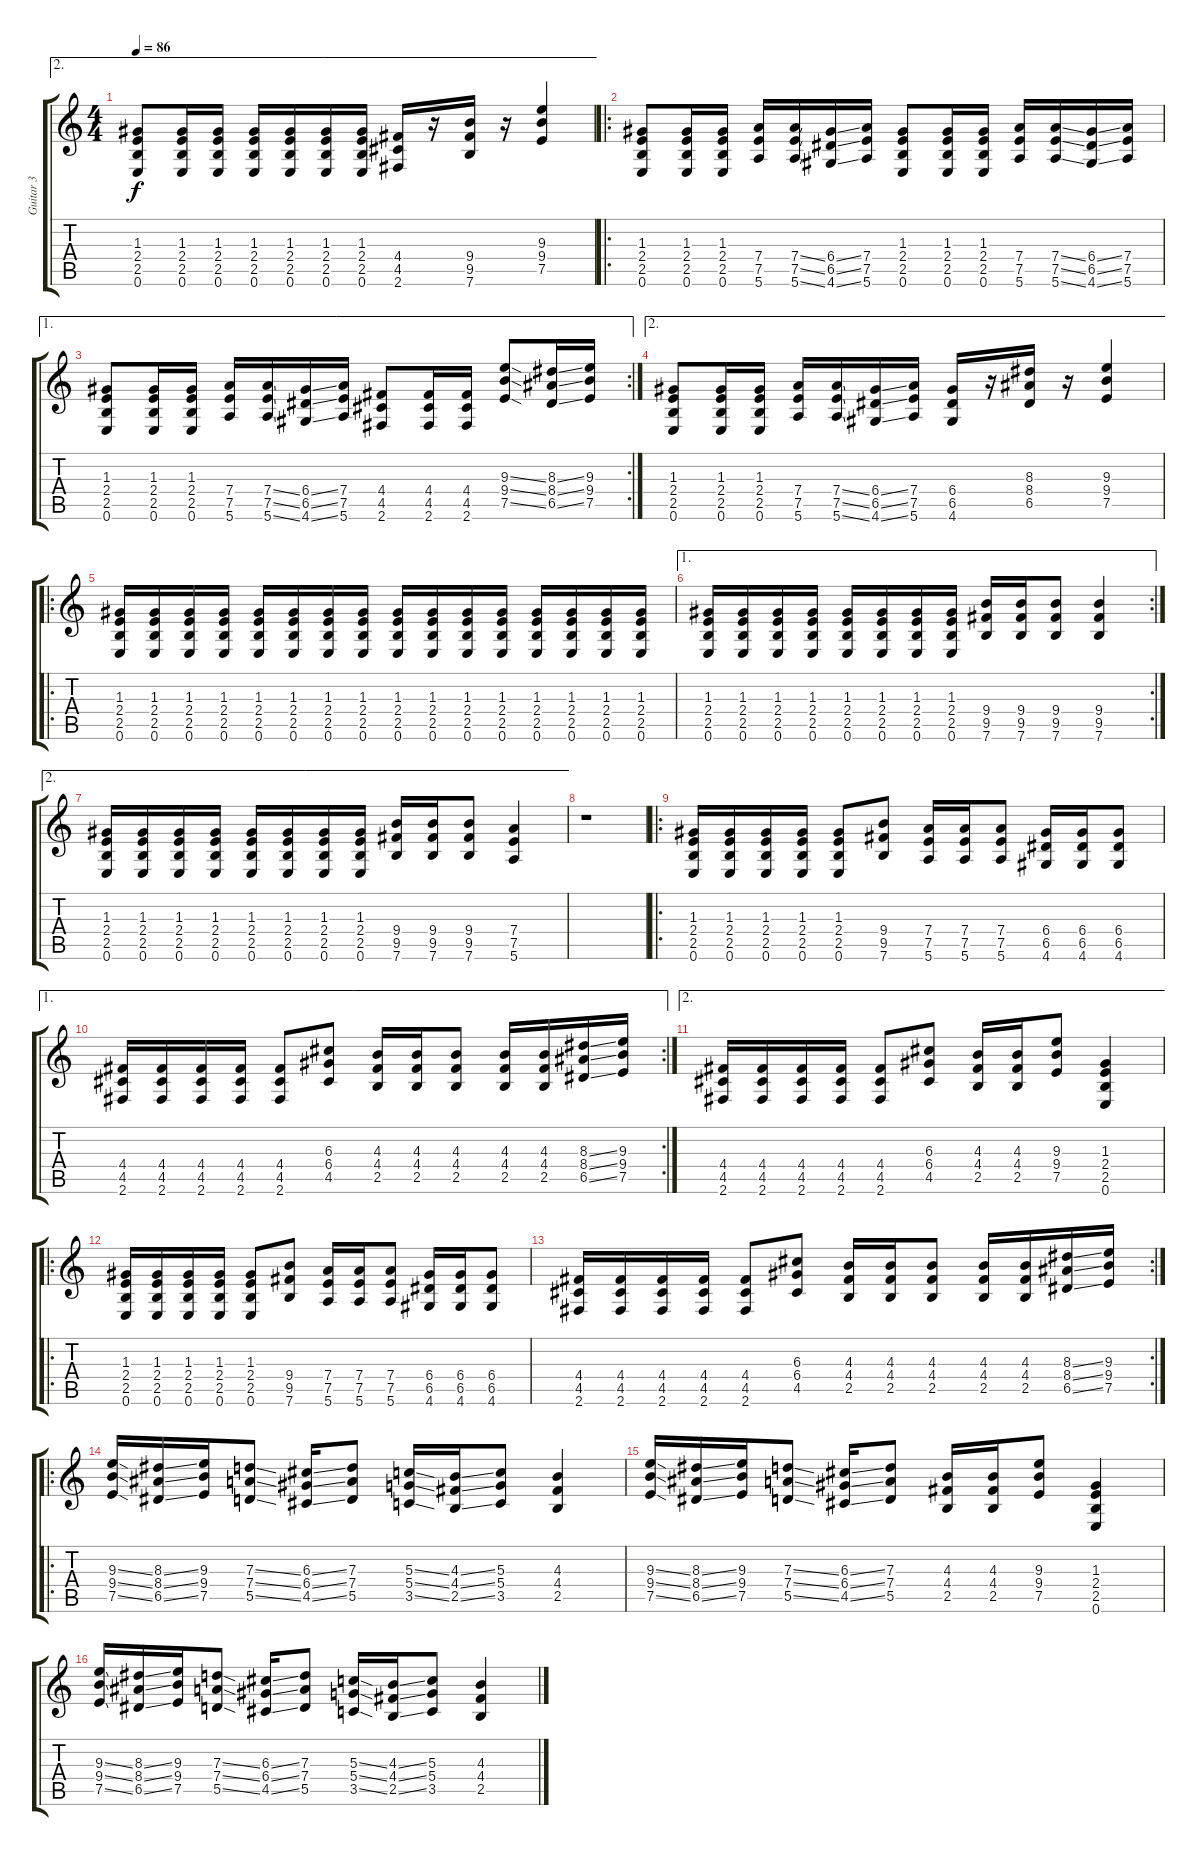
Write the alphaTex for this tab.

\track ("Guitar 3" "Guitar 3") {instrument distortionguitar}
\staff {score tabs}
\tuning (E4 B3 G3 D3 A2 E2) {hide}
\ae 2
\ts (4 4)
\tempo 86
\clef g2
\ks c
(1.3 2.4 2.5 0.6).8{dy f} (1.3 2.4 2.5 0.6).16 (1.3 2.4 2.5 0.6).16 (1.3 2.4 2.5 0.6).16 (1.3 2.4 2.5 0.6).16 (1.3 2.4 2.5 0.6).16 (1.3 2.4 2.5 0.6).16 (4.4 4.5 2.6).16 r.16 (9.4 9.5 7.6).16 r.16 (9.3 9.4 7.5).4 |
\ro
(1.3 2.4 2.5 0.6).8 (1.3 2.4 2.5 0.6).16 (1.3 2.4 2.5 0.6).16 (7.4 7.5 5.6).16 (7.4{ss} 7.5{ss} 5.6{ss}).16 (6.4{ss} 6.5{ss} 4.6{ss}).16 (7.4 7.5 5.6).16 (1.3 2.4 2.5 0.6).8 (1.3 2.4 2.5 0.6).16 (1.3 2.4 2.5 0.6).16 (7.4 7.5 5.6).16 (7.4{ss} 7.5{ss} 5.6{ss}).16 (6.4{ss} 6.5{ss} 4.6{ss}).16 (7.4 7.5 5.6).16 |
\ae 1
\rc 2
(1.3 2.4 2.5 0.6).8 (1.3 2.4 2.5 0.6).16 (1.3 2.4 2.5 0.6).16 (7.4 7.5 5.6).16 (7.4{ss} 7.5{ss} 5.6{ss}).16 (6.4{ss} 6.5{ss} 4.6{ss}).16 (7.4 7.5 5.6).16 (4.4 4.5 2.6).8 (4.4 4.5 2.6).16 (4.4 4.5 2.6).16 (9.3{ss} 9.4{ss} 7.5{ss}).8 (8.3{ss} 8.4{ss} 6.5{ss}).16 (9.3 9.4 7.5).16 |
\ae 2
(1.3 2.4 2.5 0.6).8 (1.3 2.4 2.5 0.6).16 (1.3 2.4 2.5 0.6).16 (7.4 7.5 5.6).16 (7.4{ss} 7.5{ss} 5.6{ss}).16 (6.4{ss} 6.5{ss} 4.6{ss}).16 (7.4 7.5 5.6).16 (6.4 6.5 4.6).16 r.16 (8.3 8.4 6.5).16 r.16 (9.3 9.4 7.5).4 |
\ro
(1.3 2.4 2.5 0.6).16 (1.3 2.4 2.5 0.6).16 (1.3 2.4 2.5 0.6).16 (1.3 2.4 2.5 0.6).16 (1.3 2.4 2.5 0.6).16 (1.3 2.4 2.5 0.6).16 (1.3 2.4 2.5 0.6).16 (1.3 2.4 2.5 0.6).16 (1.3 2.4 2.5 0.6).16 (1.3 2.4 2.5 0.6).16 (1.3 2.4 2.5 0.6).16 (1.3 2.4 2.5 0.6).16 (1.3 2.4 2.5 0.6).16 (1.3 2.4 2.5 0.6).16 (1.3 2.4 2.5 0.6).16 (1.3 2.4 2.5 0.6).16 |
\ae 1
\rc 2
(1.3 2.4 2.5 0.6).16 (1.3 2.4 2.5 0.6).16 (1.3 2.4 2.5 0.6).16 (1.3 2.4 2.5 0.6).16 (1.3 2.4 2.5 0.6).16 (1.3 2.4 2.5 0.6).16 (1.3 2.4 2.5 0.6).16 (1.3 2.4 2.5 0.6).16 (9.4 9.5 7.6).16 (9.4 9.5 7.6).16 (9.4 9.5 7.6).8 (9.4 9.5 7.6).4 |
\ae 2
(1.3 2.4 2.5 0.6).16 (1.3 2.4 2.5 0.6).16 (1.3 2.4 2.5 0.6).16 (1.3 2.4 2.5 0.6).16 (1.3 2.4 2.5 0.6).16 (1.3 2.4 2.5 0.6).16 (1.3 2.4 2.5 0.6).16 (1.3 2.4 2.5 0.6).16 (9.4 9.5 7.6).16 (9.4 9.5 7.6).16 (9.4 9.5 7.6).8 (7.4 7.5 5.6).4 |
r.1 |
\ro
(1.3 2.4 2.5 0.6).16 (1.3 2.4 2.5 0.6).16 (1.3 2.4 2.5 0.6).16 (1.3 2.4 2.5 0.6).16 (1.3 2.4 2.5 0.6).8 (9.4 9.5 7.6).8 (7.4 7.5 5.6).16 (7.4 7.5 5.6).16 (7.4 7.5 5.6).8 (6.4 6.5 4.6).16 (6.4 6.5 4.6).16 (6.4 6.5 4.6).8 |
\ae 1
\rc 2
(4.4 4.5 2.6).16 (4.4 4.5 2.6).16 (4.4 4.5 2.6).16 (4.4 4.5 2.6).16 (4.4 4.5 2.6).8 (6.3 6.4 4.5).8 (4.3 4.4 2.5).16 (4.3 4.4 2.5).16 (4.3 4.4 2.5).8 (4.3 4.4 2.5).16 (4.3 4.4 2.5).16 (8.3{ss} 8.4{ss} 6.5{ss}).16 (9.3 9.4 7.5).16 |
\ae 2
(4.4 4.5 2.6).16 (4.4 4.5 2.6).16 (4.4 4.5 2.6).16 (4.4 4.5 2.6).16 (4.4 4.5 2.6).8 (6.3 6.4 4.5).8 (4.3 4.4 2.5).16 (4.3 4.4 2.5).16 (9.3 9.4 7.5).8 (1.3 2.4 2.5 0.6).4 |
\ro
(1.3 2.4 2.5 0.6).16 (1.3 2.4 2.5 0.6).16 (1.3 2.4 2.5 0.6).16 (1.3 2.4 2.5 0.6).16 (1.3 2.4 2.5 0.6).8 (9.4 9.5 7.6).8 (7.4 7.5 5.6).16 (7.4 7.5 5.6).16 (7.4 7.5 5.6).8 (6.4 6.5 4.6).16 (6.4 6.5 4.6).16 (6.4 6.5 4.6).8 |
\rc 2
(4.4 4.5 2.6).16 (4.4 4.5 2.6).16 (4.4 4.5 2.6).16 (4.4 4.5 2.6).16 (4.4 4.5 2.6).8 (6.3 6.4 4.5).8 (4.3 4.4 2.5).16 (4.3 4.4 2.5).16 (4.3 4.4 2.5).8 (4.3 4.4 2.5).16 (4.3 4.4 2.5).16 (8.3{ss} 8.4{ss} 6.5{ss}).16 (9.3 9.4 7.5).16 |
\ro
(9.3{ss} 9.4{ss} 7.5{ss}).16 (8.3{ss} 8.4{ss} 6.5{ss}).16 (9.3 9.4 7.5).16 (7.3{ss} 7.4{ss} 5.5{ss}).8 (6.3{ss} 6.4{ss} 4.5{ss}).16 (7.3 7.4 5.5).8 (5.3{ss} 5.4{ss} 3.5{ss}).16 (4.3{ss} 4.4{ss} 2.5{ss}).16 (5.3 5.4 3.5).8 (4.3 4.4 2.5).4 |
(9.3{ss} 9.4{ss} 7.5{ss}).16 (8.3{ss} 8.4{ss} 6.5{ss}).16 (9.3 9.4 7.5).16 (7.3{ss} 7.4{ss} 5.5{ss}).8 (6.3{ss} 6.4{ss} 4.5{ss}).16 (7.3 7.4 5.5).8 (4.3 4.4 2.5).16 (4.3 4.4 2.5).16 (9.3 9.4 7.5).8 (1.3 2.4 2.5 0.6).4 |
(9.3{ss} 9.4{ss} 7.5{ss}).16 (8.3{ss} 8.4{ss} 6.5{ss}).16 (9.3 9.4 7.5).16 (7.3{ss} 7.4{ss} 5.5{ss}).8 (6.3{ss} 6.4{ss} 4.5{ss}).16 (7.3 7.4 5.5).8 (5.3{ss} 5.4{ss} 3.5{ss}).16 (4.3{ss} 4.4{ss} 2.5{ss}).16 (5.3 5.4 3.5).8 (4.3 4.4 2.5).4
